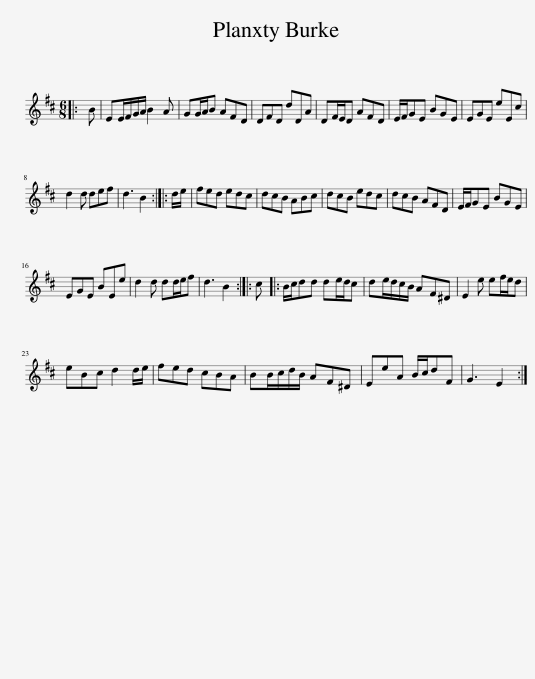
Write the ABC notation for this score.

X:1
L:1/8
M:6/8
I:linebreak $
K:D
V:1 treble
V:1
|: B | EE/F/G/A/ B2 A | GG/A/B AFD | DFD dDA | DF/E/D AFD | %5
 E/F/GE BGE | EGE eEc |$ d2 d def | d3 B2 :: d/e/ | %10
 fed edc | dcB ABc | dcB edc | dcB AFD | E/F/GE BGE |$ %15
 EGE BEe | d2 d dd/e/f | d3 B2 :: c |: B/c/dd de/d/c | %20
 de/d/c/B/ AF^D | E2 e ef/e/d |$ eBc d2 d/e/ | fed cBA | BB/c/d/B/ AF^D | %25
 EeA B/c/dF | G3 E2 :| %27
